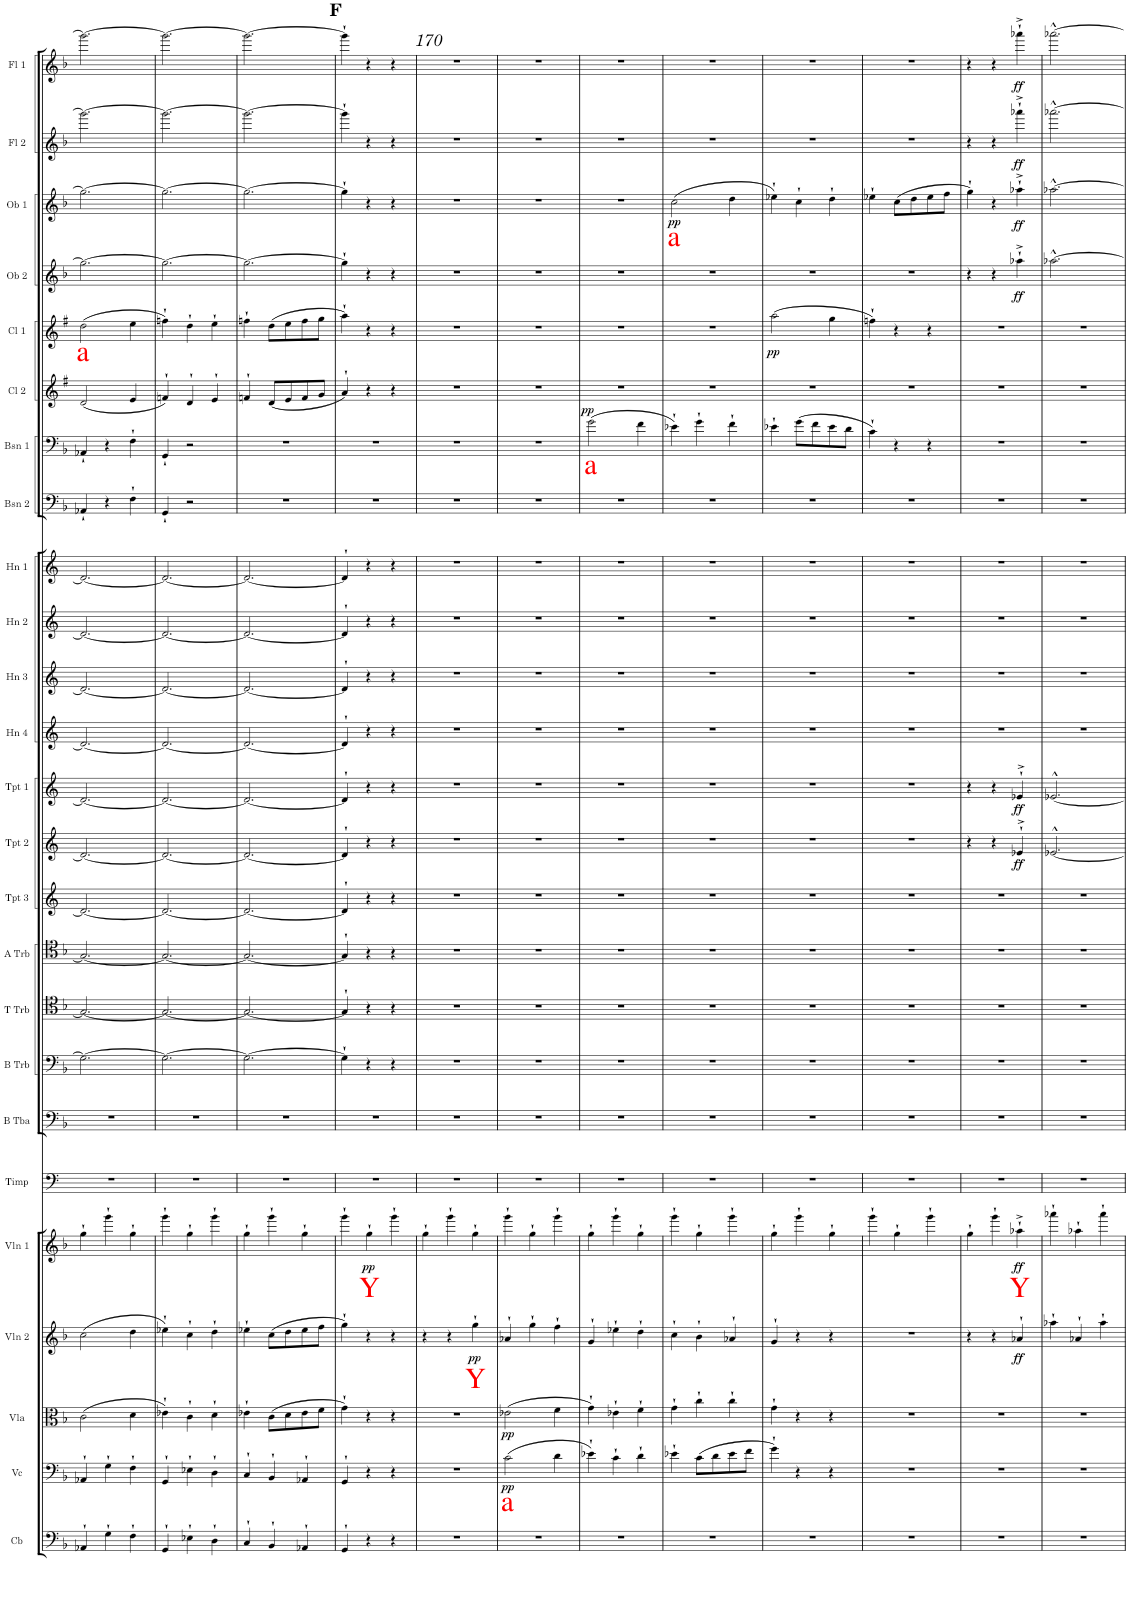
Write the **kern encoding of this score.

**kern	**kern	**text	**dynam	**kern	**dynam	**kern	**text	**dynam	**kern	**text	**dynam	**kern	**kern	**kern	**kern	**kern	**kern	**kern	**dynam	**kern	**dynam	**kern	**kern	**kern	**kern	**kern	**kern	**text	**dynam	**kern	**kern	**text	**dynam	**kern	**dynam	**kern	**text	**dynam	**kern	**dynam	**kern	**dynam
*part25	*part24	*part24	*part24	*part23	*part23	*part22	*part22	*part22	*part21	*part21	*part21	*part20	*part19	*part18	*part17	*part16	*part15	*part14	*part14	*part13	*part13	*part12	*part11	*part10	*part9	*part8	*part7	*part7	*part7	*part6	*part5	*part5	*part5	*part4	*part4	*part3	*part3	*part3	*part2	*part2	*part1	*part1
*staff25	*staff24	*staff24	*staff24	*staff23	*staff23	*staff22	*staff22	*staff22	*staff21	*staff21	*staff21	*staff20	*staff19	*staff18	*staff17	*staff16	*staff15	*staff14	*staff14	*staff13	*staff13	*staff12	*staff11	*staff10	*staff9	*staff8	*staff7	*staff7	*staff7	*staff6	*staff5	*staff5	*staff5	*staff4	*staff4	*staff3	*staff3	*staff3	*staff2	*staff2	*staff1	*staff1
*I"Contrabass	*I"Violoncello	*	*	*I"Viola	*	*I"Violin 2	*	*	*I"Violin 1	*	*	*I"Timpani	*I"Bass Tuba	*I"Bass Trombone	*I"Tenor Trombone	*I"Alto Trombone	*I"F Trumpet 3	*I"F Trumpet 2	*	*I"F Trumpet 1	*	*I"F Horn 4	*I"F Horn 3	*I"F Horn 2	*I"F Horn 1	*I"Bassoon 2	*I"Bassoon 1	*	*	*I"Bb Clarinet 2	*I"Bb Clarinet 1	*	*	*I"Oboe 2	*	*I"Oboe 1	*	*	*I"Flute 2	*	*I"Flute 1	*
*I'Cb	*I'Vc	*	*	*I'Vla	*	*I'Vln 2	*	*	*I'Vln 1	*	*	*I'Timp	*I'B Tba	*I'B Trb	*I'T Trb	*I'A Trb	*I'Tpt 3	*I'Tpt 2	*	*I'Tpt 1	*	*I'Hn 4	*I'Hn 3	*I'Hn 2	*I'Hn 1	*I'Bsn 2	*I'Bsn 1	*	*	*I'Cl 2	*I'Cl 1	*	*	*I'Ob 2	*	*I'Ob 1	*	*	*I'Fl 2	*	*I'Fl 1	*
!!LO:PB:g=z
*clefF4	*clefF4	*	*	*clefC3	*	*clefG2	*	*	*clefG2	*	*	*clefF4	*clefF4	*clefF4	*clefC4	*clefC4	*clefG2	*clefG2	*	*clefG2	*	*clefG2	*clefG2	*clefG2	*clefG2	*clefF4	*clefF4	*	*	*clefG2	*clefG2	*	*	*clefG2	*	*clefG2	*	*	*clefG2	*	*clefG2	*
*Trd7c12	*	*	*	*	*	*	*	*	*	*	*	*	*	*	*	*	*Trd-3c-5	*Trd-3c-5	*	*Trd-3c-5	*	*Trd4c7	*Trd4c7	*Trd4c7	*Trd4c7	*	*	*	*	*Trd1c2	*Trd1c2	*	*	*	*	*	*	*	*	*	*	*
*k[b-]	*k[b-]	*	*	*k[b-]	*	*k[b-]	*	*	*k[b-]	*	*	*k[]	*k[b-]	*k[b-]	*k[b-]	*k[b-]	*k[]	*k[]	*	*k[]	*	*k[]	*k[]	*k[]	*k[]	*k[b-]	*k[b-]	*	*	*k[f#]	*k[f#]	*	*	*k[b-]	*	*k[b-]	*	*	*k[b-]	*	*k[b-]	*
*M3/4	*M3/4	*	*	*M3/4	*	*M3/4	*	*	*M3/4	*	*	*M3/4	*M3/4	*M3/4	*M3/4	*M3/4	*M3/4	*M3/4	*	*M3/4	*	*M3/4	*M3/4	*M3/4	*M3/4	*M3/4	*M3/4	*	*	*M3/4	*M3/4	*	*	*M3/4	*	*M3/4	*	*	*M3/4	*	*M3/4	*
=166	=166	=166	=166	=166	=166	=166	=166	=166	=166	=166	=166	=166	=166	=166	=166	=166	=166	=166	=166	=166	=166	=166	=166	=166	=166	=166	=166	=166	=166	=166	=166	=166	=166	=166	=166	=166	=166	=166	=166	=166	=166	=166
!	!	!	!	!	!	!	!	!	!	!	!	!	!	!	!	!	!	!	!	!	!	!	!	!	!	!	!	!	!	!	!	!LO:LY:b:color=#FF0000	!	!	!	!	!	!	!	!	!	!
4AA-X`>/	4AA-X`>/	.	.	(2c\	.	(2cc\	.	.	4gg`\	.	.	2.r	2.r	2.G\_	2.G/_	2.G/_	2.d/_	2.d/_	.	2.d/_	.	2.d/_	2.d/_	2.d/_	2.d/_	4AA-X`/	4AA-X`/	.	.	(2d/	(2dd\	a	.	2.gg\_	.	2.gg\_	.	.	2.ggg\_	.	2.ggg\_	.
4G`\	4G`\	.	.	.	.	.	.	.	4ggg`\	.	.	.	.	.	.	.	.	.	.	.	.	.	.	.	.	4r	4r	.	.	.	.	.	.	.	.	.	.	.	.	.	.	.
4F`\	4F`\	.	.	4d\	.	4dd\	.	.	4gg`\	.	.	.	.	.	.	.	.	.	.	.	.	.	.	.	.	4F`\	4F`\	.	.	4e/	4ee\	.	.	.	.	.	.	.	.	.	.	.
=167	=167	=167	=167	=167	=167	=167	=167	=167	=167	=167	=167	=167	=167	=167	=167	=167	=167	=167	=167	=167	=167	=167	=167	=167	=167	=167	=167	=167	=167	=167	=167	=167	=167	=167	=167	=167	=167	=167	=167	=167	=167	=167
4GG`>/	4GG`>/	.	.	4e-X`>\)	.	4ee-X`>\)	.	.	4ggg`\	.	.	2.r	2.r	2.G\_	2.G/_	2.G/_	2.d/_	2.d/_	.	2.d/_	.	2.d/_	2.d/_	2.d/_	2.d/_	4GG`/	4GG`/	.	.	4fn`>/)	4ffn`\)	.	.	2.gg\_	.	2.gg\_	.	.	2.ggg\_	.	2.ggg\_	.
4E-X`\	4E-X`\	.	.	4c`>\	.	4cc`>\	.	.	4gg`\	.	.	.	.	.	.	.	.	.	.	.	.	.	.	.	.	2r	2r	.	.	4d`>/	4dd`\	.	.	.	.	.	.	.	.	.	.	.
4D`\	4D`\	.	.	4d`>\	.	4dd`>\	.	.	4ggg`\	.	.	.	.	.	.	.	.	.	.	.	.	.	.	.	.	.	.	.	.	4e`>/	4ee`\	.	.	.	.	.	.	.	.	.	.	.
=168	=168	=168	=168	=168	=168	=168	=168	=168	=168	=168	=168	=168	=168	=168	=168	=168	=168	=168	=168	=168	=168	=168	=168	=168	=168	=168	=168	=168	=168	=168	=168	=168	=168	=168	=168	=168	=168	=168	=168	=168	=168	=168
4C`>/	4C`>/	.	.	4e-X`>\	.	4ee-X`>\	.	.	4gg`\	.	.	2.r	2.r	2.G\_	2.G/_	2.G/_	2.d/_	2.d/_	.	2.d/_	.	2.d/_	2.d/_	2.d/_	2.d/_	2.r	2.r	.	.	4fn`>/	4ffn`\	.	.	2.gg\_	.	2.gg\_	.	.	2.ggg\_	.	2.ggg\_	.
4BB-`>/	4BB-`>/	.	.	(8c\L	.	(8cc\L	.	.	4ggg`\	.	.	.	.	.	.	.	.	.	.	.	.	.	.	.	.	.	.	.	.	(8d/L	(8dd\L	.	.	.	.	.	.	.	.	.	.	.
.	.	.	.	8d\	.	8dd\	.	.	.	.	.	.	.	.	.	.	.	.	.	.	.	.	.	.	.	.	.	.	.	8e/	8ee\	.	.	.	.	.	.	.	.	.	.	.
4AA-X`>/	4AA-X`>/	.	.	8e-\	.	8ee-\	.	.	4gg`\	.	.	.	.	.	.	.	.	.	.	.	.	.	.	.	.	.	.	.	.	8f/	8ff\	.	.	.	.	.	.	.	.	.	.	.
.	.	.	.	8f\J	.	8ff\J	.	.	.	.	.	.	.	.	.	.	.	.	.	.	.	.	.	.	.	.	.	.	.	8g/J	8gg\J	.	.	.	.	.	.	.	.	.	.	.
!!LO:REH:place=s1:a:B:cj:enc=none:fs=18:t=F
=169	=169	=169	=169	=169	=169	=169	=169	=169	=169	=169	=169	=169	=169	=169	=169	=169	=169	=169	=169	=169	=169	=169	=169	=169	=169	=169	=169	=169	=169	=169	=169	=169	=169	=169	=169	=169	=169	=169	=169	=169	=169	=169
4GG`>/	4GG`>/	.	.	4g`>\)	.	4gg`>\)	.	.	4ggg`\	.	.	2.r	2.r	4G`>\]	4G`>/]	4G`>/]	4d`>/]	4d`>/]	.	4d`>/]	.	4d`>/]	4d`>/]	4d`>/]	4d`>/]	2.r	2.r	.	.	4a`>/)	4aa`\)	.	.	4gg`\]	.	4gg`\]	.	.	4ggg`\]	.	4ggg`\]	.
!	!	!	!	!	!	!	!	!	!	!LO:LY:b:color=#FF0000	!LO:DY:b	!	!	!	!	!	!	!	!	!	!	!	!	!	!	!	!	!	!	!	!	!	!	!	!	!	!	!	!	!	!	!
4r	4r	.	.	4r	.	4r	.	.	4gg`\	Y	pp	.	.	4r	4r	4r	4r	4r	.	4r	.	4r	4r	4r	4r	.	.	.	.	4r	4r	.	.	4r	.	4r	.	.	4r	.	4r	.
4r	4r	.	.	4r	.	4r	.	.	4ggg`\	.	.	.	.	4r	4r	4r	4r	4r	.	4r	.	4r	4r	4r	4r	.	.	.	.	4r	4r	.	.	4r	.	4r	.	.	4r	.	4r	.
=170	=170	=170	=170	=170	=170	=170	=170	=170	=170	=170	=170	=170	=170	=170	=170	=170	=170	=170	=170	=170	=170	=170	=170	=170	=170	=170	=170	=170	=170	=170	=170	=170	=170	=170	=170	=170	=170	=170	=170	=170	=170	=170
2.r	2.r	.	.	2.r	.	4r	.	.	4gg`\	.	.	2.r	2.r	2.r	2.r	2.r	2.r	2.r	.	2.r	.	2.r	2.r	2.r	2.r	2.r	2.r	.	.	2.r	2.r	.	.	2.r	.	2.r	.	.	2.r	.	2.r	.
.	.	.	.	.	.	4r	.	.	4ggg`\	.	.	.	.	.	.	.	.	.	.	.	.	.	.	.	.	.	.	.	.	.	.	.	.	.	.	.	.	.	.	.	.	.
!	!	!	!	!	!	!	!LO:LY:b:color=#FF0000	!LO:DY:b	!	!	!	!	!	!	!	!	!	!	!	!	!	!	!	!	!	!	!	!	!	!	!	!	!	!	!	!	!	!	!	!	!	!
.	.	.	.	.	.	4gg`\	Y	pp	4gg`\	.	.	.	.	.	.	.	.	.	.	.	.	.	.	.	.	.	.	.	.	.	.	.	.	.	.	.	.	.	.	.	.	.
=171	=171	=171	=171	=171	=171	=171	=171	=171	=171	=171	=171	=171	=171	=171	=171	=171	=171	=171	=171	=171	=171	=171	=171	=171	=171	=171	=171	=171	=171	=171	=171	=171	=171	=171	=171	=171	=171	=171	=171	=171	=171	=171
!	!	!LO:LY:b:color=#FF0000	!LO:DY:b	!	!LO:DY:b	!	!	!	!	!	!	!	!	!	!	!	!	!	!	!	!	!	!	!	!	!	!	!	!	!	!	!	!	!	!	!	!	!	!	!	!	!
2.r	(2c\	a	pp	(2e-X\	pp	4a-X`>/	.	.	4ggg`\	.	.	2.r	2.r	2.r	2.r	2.r	2.r	2.r	.	2.r	.	2.r	2.r	2.r	2.r	2.r	2.r	.	.	2.r	2.r	.	.	2.r	.	2.r	.	.	2.r	.	2.r	.
.	.	.	.	.	.	4gg`\	.	.	4gg`\	.	.	.	.	.	.	.	.	.	.	.	.	.	.	.	.	.	.	.	.	.	.	.	.	.	.	.	.	.	.	.	.	.
.	4d\	.	.	4f\	.	4ff`\	.	.	4ggg`\	.	.	.	.	.	.	.	.	.	.	.	.	.	.	.	.	.	.	.	.	.	.	.	.	.	.	.	.	.	.	.	.	.
=172	=172	=172	=172	=172	=172	=172	=172	=172	=172	=172	=172	=172	=172	=172	=172	=172	=172	=172	=172	=172	=172	=172	=172	=172	=172	=172	=172	=172	=172	=172	=172	=172	=172	=172	=172	=172	=172	=172	=172	=172	=172	=172
!	!	!	!	!	!	!	!	!	!	!	!	!	!	!	!	!	!	!	!	!	!	!	!	!	!	!	!	!LO:LY:b:color=#FF0000	!LO:DY:a	!	!	!	!	!	!	!	!	!	!	!	!	!
2.r	4e-X`\)	.	.	4g`\)	.	4g`>/	.	.	4gg`\	.	.	2.r	2.r	2.r	2.r	2.r	2.r	2.r	.	2.r	.	2.r	2.r	2.r	2.r	2.r	(2g\	a	pp	2.r	2.r	.	.	2.r	.	2.r	.	.	2.r	.	2.r	.
.	4c`\	.	.	4e-X`\	.	4ee-X`\	.	.	4ggg`\	.	.	.	.	.	.	.	.	.	.	.	.	.	.	.	.	.	.	.	.	.	.	.	.	.	.	.	.	.	.	.	.	.
.	4d`\	.	.	4f`\	.	4dd`\	.	.	4gg`\	.	.	.	.	.	.	.	.	.	.	.	.	.	.	.	.	.	4f\	.	.	.	.	.	.	.	.	.	.	.	.	.	.	.
=173	=173	=173	=173	=173	=173	=173	=173	=173	=173	=173	=173	=173	=173	=173	=173	=173	=173	=173	=173	=173	=173	=173	=173	=173	=173	=173	=173	=173	=173	=173	=173	=173	=173	=173	=173	=173	=173	=173	=173	=173	=173	=173
!	!	!	!	!	!	!	!	!	!	!	!	!	!	!	!	!	!	!	!	!	!	!	!	!	!	!	!	!	!	!	!	!	!	!	!	!	!LO:LY:b:color=#FF0000	!LO:DY:b	!	!	!	!
2.r	4e-X`\	.	.	4g`\	.	4cc`\	.	.	4ggg`\	.	.	2.r	2.r	2.r	2.r	2.r	2.r	2.r	.	2.r	.	2.r	2.r	2.r	2.r	2.r	4e-X`\)	.	.	2.r	2.r	.	.	2.r	.	(2cc\	a	pp	2.r	.	2.r	.
.	(8c\L	.	.	4cc`\	.	4b-`\	.	.	4gg`\	.	.	.	.	.	.	.	.	.	.	.	.	.	.	.	.	.	4g`\	.	.	.	.	.	.	.	.	.	.	.	.	.	.	.
.	8d\	.	.	.	.	.	.	.	.	.	.	.	.	.	.	.	.	.	.	.	.	.	.	.	.	.	.	.	.	.	.	.	.	.	.	.	.	.	.	.	.	.
.	8e-\	.	.	4cc`\	.	4a-X`>/	.	.	4ggg`\	.	.	.	.	.	.	.	.	.	.	.	.	.	.	.	.	.	4f`\	.	.	.	.	.	.	.	.	4dd\	.	.	.	.	.	.
.	8f\J	.	.	.	.	.	.	.	.	.	.	.	.	.	.	.	.	.	.	.	.	.	.	.	.	.	.	.	.	.	.	.	.	.	.	.	.	.	.	.	.	.
=174	=174	=174	=174	=174	=174	=174	=174	=174	=174	=174	=174	=174	=174	=174	=174	=174	=174	=174	=174	=174	=174	=174	=174	=174	=174	=174	=174	=174	=174	=174	=174	=174	=174	=174	=174	=174	=174	=174	=174	=174	=174	=174
!	!	!	!	!	!	!	!	!	!	!	!	!	!	!	!	!	!	!	!	!	!	!	!	!	!	!	!	!	!	!	!	!	!LO:DY:b	!	!	!	!	!	!	!	!	!
2.r	4g`\)	.	.	4g`\	.	4g`>/	.	.	4gg`\	.	.	2.r	2.r	2.r	2.r	2.r	2.r	2.r	.	2.r	.	2.r	2.r	2.r	2.r	2.r	4e-X`\	.	.	2.r	(2aa\	.	pp	2.r	.	4ee-X`\)	.	.	2.r	.	2.r	.
.	4r	.	.	4r	.	4r	.	.	4ggg`\	.	.	.	.	.	.	.	.	.	.	.	.	.	.	.	.	.	(8g\L	.	.	.	.	.	.	.	.	4cc`\	.	.	.	.	.	.
.	.	.	.	.	.	.	.	.	.	.	.	.	.	.	.	.	.	.	.	.	.	.	.	.	.	.	8f\	.	.	.	.	.	.	.	.	.	.	.	.	.	.	.
.	4r	.	.	4r	.	4r	.	.	4gg`\	.	.	.	.	.	.	.	.	.	.	.	.	.	.	.	.	.	8e-\	.	.	.	4gg\	.	.	.	.	4dd`\	.	.	.	.	.	.
.	.	.	.	.	.	.	.	.	.	.	.	.	.	.	.	.	.	.	.	.	.	.	.	.	.	.	8d\J	.	.	.	.	.	.	.	.	.	.	.	.	.	.	.
=175	=175	=175	=175	=175	=175	=175	=175	=175	=175	=175	=175	=175	=175	=175	=175	=175	=175	=175	=175	=175	=175	=175	=175	=175	=175	=175	=175	=175	=175	=175	=175	=175	=175	=175	=175	=175	=175	=175	=175	=175	=175	=175
2.r	2.r	.	.	2.r	.	2.r	.	.	4ggg`\	.	.	2.r	2.r	2.r	2.r	2.r	2.r	2.r	.	2.r	.	2.r	2.r	2.r	2.r	2.r	4c`\)	.	.	2.r	4ffn`\)	.	.	2.r	.	4ee-X`\	.	.	2.r	.	2.r	.
.	.	.	.	.	.	.	.	.	4gg`\	.	.	.	.	.	.	.	.	.	.	.	.	.	.	.	.	.	4r	.	.	.	4r	.	.	.	.	(8cc\L	.	.	.	.	.	.
.	.	.	.	.	.	.	.	.	.	.	.	.	.	.	.	.	.	.	.	.	.	.	.	.	.	.	.	.	.	.	.	.	.	.	.	8dd\	.	.	.	.	.	.
.	.	.	.	.	.	.	.	.	4ggg`\	.	.	.	.	.	.	.	.	.	.	.	.	.	.	.	.	.	4r	.	.	.	4r	.	.	.	.	8ee-\	.	.	.	.	.	.
.	.	.	.	.	.	.	.	.	.	.	.	.	.	.	.	.	.	.	.	.	.	.	.	.	.	.	.	.	.	.	.	.	.	.	.	8ff\J	.	.	.	.	.	.
=176	=176	=176	=176	=176	=176	=176	=176	=176	=176	=176	=176	=176	=176	=176	=176	=176	=176	=176	=176	=176	=176	=176	=176	=176	=176	=176	=176	=176	=176	=176	=176	=176	=176	=176	=176	=176	=176	=176	=176	=176	=176	=176
2.r	2.r	.	.	2.r	.	4r	.	.	4gg`\	.	.	2.r	2.r	2.r	2.r	2.r	2.r	4r	.	4r	.	2.r	2.r	2.r	2.r	2.r	2.r	.	.	2.r	2.r	.	.	4r	.	4gg`\)	.	.	4r	.	4r	.
.	.	.	.	.	.	4r	.	.	4ggg`\	.	.	.	.	.	.	.	.	4r	.	4r	.	.	.	.	.	.	.	.	.	.	.	.	.	4r	.	4r	.	.	4r	.	4r	.
!	!	!	!	!	!	!	!	!LO:DY:b	!	!LO:LY:b:color=#FF0000	!LO:DY:b	!	!	!	!	!	!	!	!LO:DY:b	!	!LO:DY:b	!	!	!	!	!	!	!	!	!	!	!	!	!	!LO:DY:b	!	!	!LO:DY:b	!	!LO:DY:b	!	!LO:DY:b
.	.	.	.	.	.	4a-X`>/	.	ff	4aa-X`^\	Y	ff	.	.	.	.	.	.	4e-X`>^>/	ff	4e-X`>^>/	ff	.	.	.	.	.	.	.	.	.	.	.	.	4aa-X`^\	ff	4aa-X`^\	.	ff	4aaa-X`^\	ff	4aaa-X`^\	ff
=177	=177	=177	=177	=177	=177	=177	=177	=177	=177	=177	=177	=177	=177	=177	=177	=177	=177	=177	=177	=177	=177	=177	=177	=177	=177	=177	=177	=177	=177	=177	=177	=177	=177	=177	=177	=177	=177	=177	=177	=177	=177	=177
2.r	2.r	.	.	2.r	.	4aa-X`\	.	.	4aaa-X`\	.	.	2.r	2.r	2.r	2.r	2.r	2.r	[2.e-X^^/	.	[2.e-X^^/	.	2.r	2.r	2.r	2.r	2.r	2.r	.	.	2.r	2.r	.	.	[2.aa-X^^\	.	[2.aa-X^^\	.	.	[2.aaa-X^^\	.	[2.aaa-X^^\	.
.	.	.	.	.	.	4a-X`>/	.	.	4aa-X`\	.	.	.	.	.	.	.	.	.	.	.	.	.	.	.	.	.	.	.	.	.	.	.	.	.	.	.	.	.	.	.	.	.
.	.	.	.	.	.	4aa-`\	.	.	4aaa-`\	.	.	.	.	.	.	.	.	.	.	.	.	.	.	.	.	.	.	.	.	.	.	.	.	.	.	.	.	.	.	.	.	.
=	=	=	=	=	=	=	=	=	=	=	=	=	=	=	=	=	=	=	=	=	=	=	=	=	=	=	=	=	=	=	=	=	=	=	=	=	=	=	=	=	=	=
*-	*-	*-	*-	*-	*-	*-	*-	*-	*-	*-	*-	*-	*-	*-	*-	*-	*-	*-	*-	*-	*-	*-	*-	*-	*-	*-	*-	*-	*-	*-	*-	*-	*-	*-	*-	*-	*-	*-	*-	*-	*-	*-
